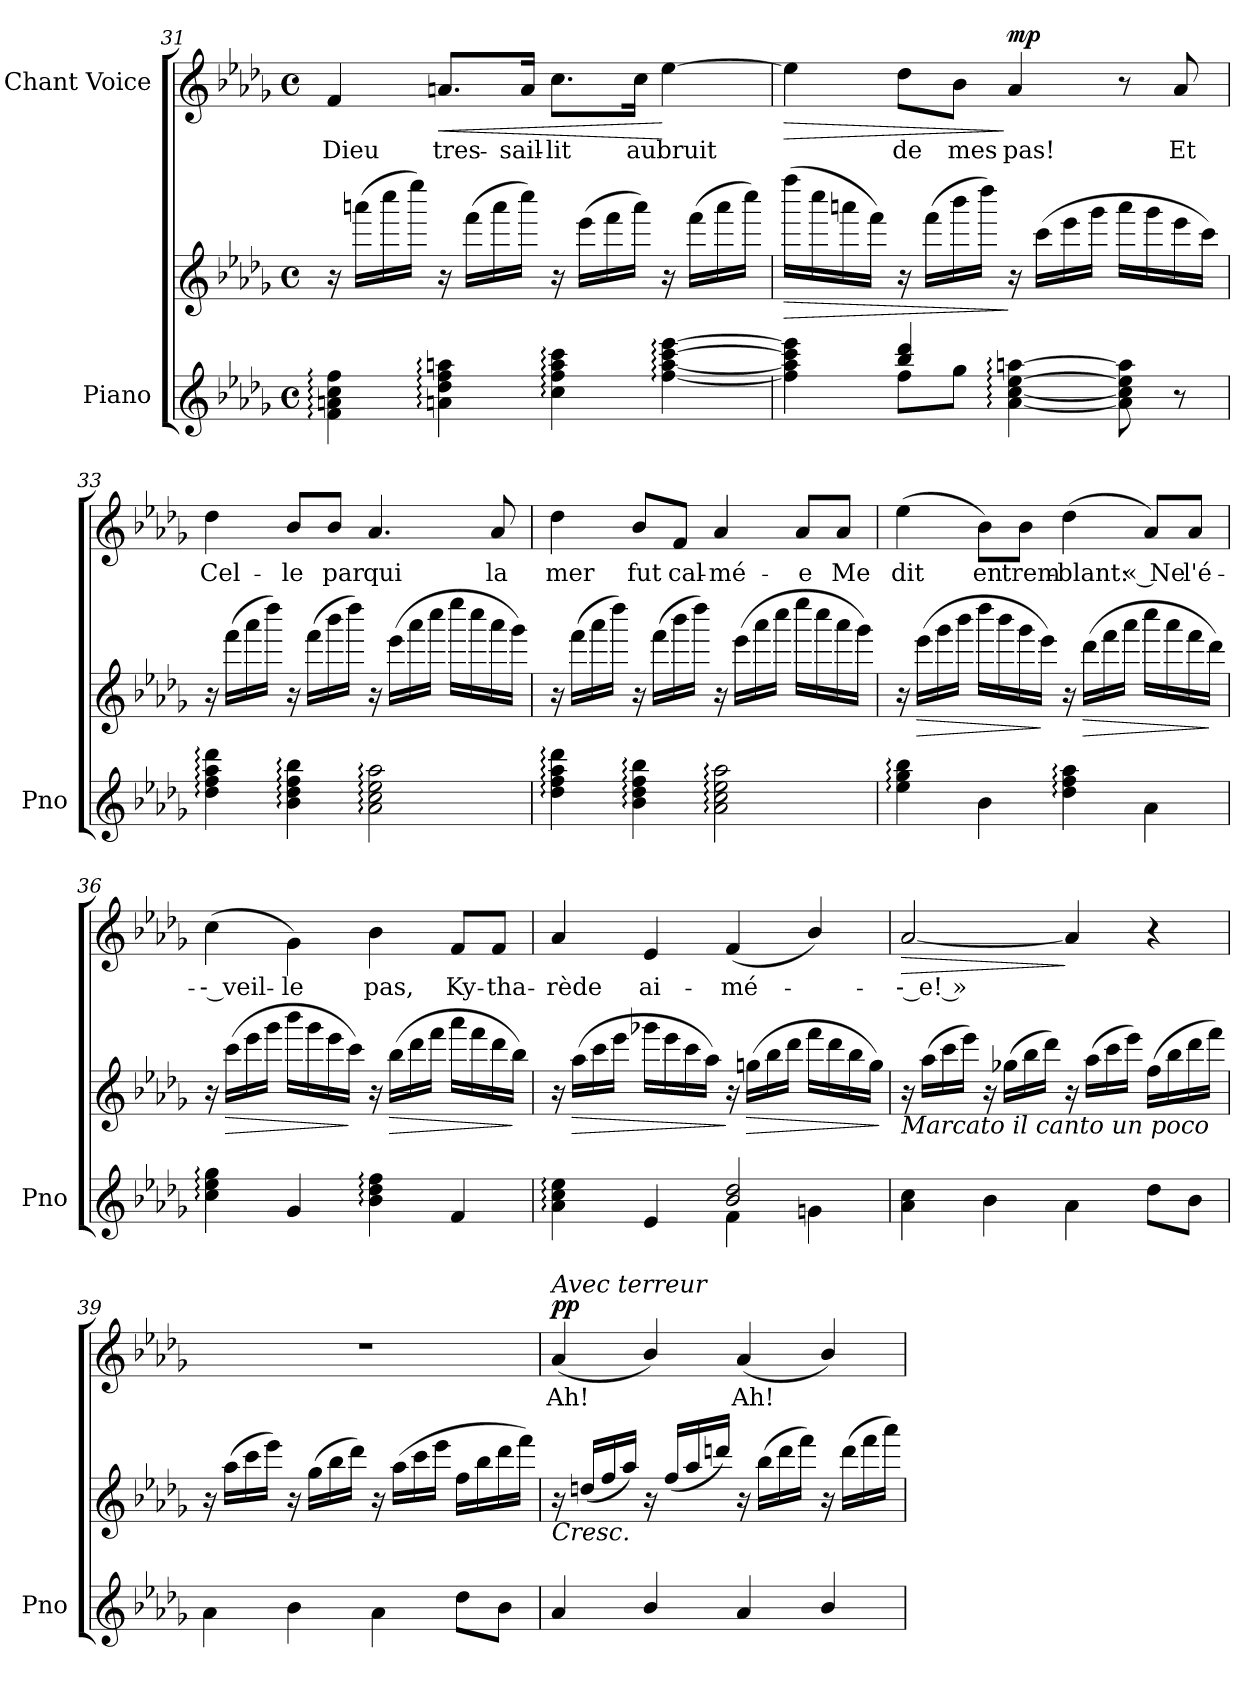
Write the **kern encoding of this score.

**kern	**kern	**dynam	**kern	**text	**dynam
*part2	*part2	*part2	*part1	*part1	*part1
*staff3	*staff2	*staff2/3	*staff1	*staff1	*staff1
*I"Piano	*	*	*I"Chant Voice	*	*
*I'Pno	*	*	*	*	*
*clefG2	*clefG2	*	*clefG2	*	*
*k[b-e-a-d-g-]	*k[b-e-a-d-g-]	*	*k[b-e-a-d-g-]	*	*
*M4/4	*M4/4	*	*M4/4	*	*
*met(c)	*met(c)	*	*met(c)	*	*
=31	=31	=31	=31	=31	=31
!	!	!	!	!LO:LY:b	!
4f\: 4an\: 4cc\: 4ff\:	16r	.	4f/	Dieu	.
.	(>16aaan\LL	.	.	.	.
.	16cccc\	.	.	.	.
.	16eeee-\JJ)	.	.	.	.
!	!	!	!	!LO:LY:b	!LO:HP:b
4an\: 4dd-\: 4ff\: 4aan\:	16r	.	8.an/L	tres-	<
.	(>16fff\LL	.	.	.	.
.	16aaa\	.	.	.	.
!	!	!	!	!LO:LY:b	!
.	16cccc\JJ)	.	16a/Jk	-sail-	.
!	!	!	!	!LO:LY:b	!
4cc\: 4ff\: 4aa\: 4ccc\:	16r	.	8.cc\L	-lit	.
.	(>16eee-\LL	.	.	.	.
.	16fff\	.	.	.	.
!	!	!	!	!LO:LY:b	!
.	16aaa\JJ)	.	16cc\Jk	au	.
!	!	!	!	!LO:LY:b	!
[4ff\: [4aa\: [4ccc\: [4eee-\:	16r	.	[4ee-\	bruit	[
.	(>16fff\LL	.	.	.	.
.	16aaa\	.	.	.	.
.	16cccc\JJ)	.	.	.	.
!!LO:PB:g=z
=32	=32	=32	=32	=32	=32
*^	*	*	*	*	*
!	!	!	!LO:HP:b	!	!	!LO:HP:b
4ff\] 4aan\] 4ccc\] 4eee-\]	4ryy	(>16ffff\LL	>	4ee-\]	.	>
.	.	16cccc\	.	.	.	.
.	.	16aaan\	.	.	.	.
.	.	16fff\JJ)	.	.	.	.
!	!	!	!	!	!LO:LY:b	!
8ff\L	4bb-/ 4ddd-/	16r	.	8dd-\L	de	.
.	.	(>16fff\LL	.	.	.	.
!	!	!	!	!	!LO:LY:b	!
8gg-\J	.	16bbb-\	.	8b-\J	mes	.
.	.	16dddd-\JJ)	.	.	.	.
!	!	!	!	!	!LO:LY:b	!LO:DY:n=1:a
[4a-\: [4cc\: [4ee-\: [4aa\:	2ryy	16r	]	4a-/	pas!	] mp
.	.	(>16ccc\LL	.	.	.	.
.	.	16eee-\	.	.	.	.
.	.	16ggg-\JJ	.	.	.	.
8a-\] 8cc\] 8ee-\] 8aa\]	.	16aaa\LL	.	8r	.	.
.	.	16ggg-\	.	.	.	.
!	!	!	!	!	!LO:LY:b	!
8r	.	16eee-\	.	8a-/	Et	.
.	.	16ccc\JJ)	.	.	.	.
*v	*v	*	*	*	*	*
=33	=33	=33	=33	=33	=33
!	!	!	!	!LO:LY:b	!
4dd-\: 4ff\: 4aa-\: 4ddd-\:	16r	.	4dd-\	Cel-	.
.	(>16fff\LL	.	.	.	.
.	16aaa-\	.	.	.	.
.	16dddd-\JJ)	.	.	.	.
!	!	!	!	!LO:LY:b	!
4b-\: 4dd-\: 4ff\: 4bb-\:	16r	.	8b-/L	-le	.
.	(>16fff\LL	.	.	.	.
!	!	!	!	!LO:LY:b	!
.	16bbb-\	.	8b-/J	par	.
.	16dddd-\JJ)	.	.	.	.
!	!	!	!	!LO:LY:b	!
2a-\: 2cc\: 2ee-\: 2aa-\:	16r	.	4.a-/	qui	.
.	(>16eee-\LL	.	.	.	.
.	16aaa-\	.	.	.	.
.	16cccc\JJ	.	.	.	.
.	16eeee-\LL	.	.	.	.
.	16cccc\	.	.	.	.
!	!	!	!	!LO:LY:b	!
.	16aaa-\	.	8a-/	la	.
.	16ggg-\JJ)	.	.	.	.
!!LO:LB:g=z
=34	=34	=34	=34	=34	=34
!	!	!	!	!LO:LY:b	!
4dd-\: 4ff\: 4aa-\: 4ddd-\:	16r	.	4dd-\	mer	.
.	(>16fff\LL	.	.	.	.
.	16aaa-\	.	.	.	.
.	16dddd-\JJ)	.	.	.	.
!	!	!	!	!LO:LY:b	!
4b-\: 4dd-\: 4ff\: 4bb-\:	16r	.	8b-/L	fut	.
.	(>16fff\LL	.	.	.	.
!	!	!	!	!LO:LY:b	!
.	16bbb-\	.	8f/J	cal-	.
.	16dddd-\JJ)	.	.	.	.
!	!	!	!	!LO:LY:b	!
2a-\: 2cc\: 2ee-\: 2aa-\:	16r	.	4a-/	-mé-	.
.	(>16eee-\LL	.	.	.	.
.	16aaa-\	.	.	.	.
.	16cccc\JJ	.	.	.	.
!	!	!	!	!LO:LY:b	!
.	16eeee-\LL	.	8a-/L	-e	.
.	16cccc\	.	.	.	.
!	!	!	!	!LO:LY:b	!
.	16aaa-\	.	8a-/J	Me	.
.	16ggg-\JJ)	.	.	.	.
=35	=35	=35	=35	=35	=35
!	!	!	!	!LO:LY:b	!
4ee-\: 4gg-\: 4bb-\:	16r	.	(>4ee-\	dit	.
!	!	!LO:HP:b	!	!	!
.	(>16eee-\LL	>	.	.	.
.	16ggg-\	.	.	.	.
.	16bbb-\JJ	.	.	.	.
!	!	!	!	!LO:LY:b	!
4b-\	16dddd-\LL	.	8b-\L)	en	.
.	16bbb-\	.	.	.	.
!	!	!	!	!LO:LY:b	!
.	16ggg-\	.	8b-\J	trem-	.
.	16eee-\JJ)	]	.	.	.
!	!	!	!	!LO:LY:b	!
4dd-\: 4ff\: 4aa-\:	16r	.	(>4dd-\	-blant:	.
!	!	!LO:HP:b	!	!	!
.	(>16ddd-\LL	>	.	.	.
.	16fff\	.	.	.	.
.	16aaa-\JJ	.	.	.	.
!	!	!	!	!LO:LY:b	!
4a-\	16cccc\LL	.	8a-/L)	« Ne	.
.	16aaa-\	.	.	.	.
!	!	!	!	!LO:LY:b	!
.	16fff\	.	8a-/J	l'é-	.
.	16ddd-\JJ)	]	.	.	.
!!LO:LB:g=z
=36	=36	=36	=36	=36	=36
!	!	!	!	!LO:LY:b	!
4cc\: 4ee-\: 4gg-\:	16r	.	(>4cc\	-- veil-	.
!	!	!LO:HP:b	!	!	!
.	(>16ccc\LL	>	.	.	.
.	16eee-\	.	.	.	.
.	16ggg-\JJ	.	.	.	.
!	!	!	!	!LO:LY:b	!
4g-/	16bbb-\LL	.	4g-\)	-le	.
.	16ggg-\	.	.	.	.
.	16eee-\	.	.	.	.
.	16ccc\JJ)	]	.	.	.
!	!	!	!	!LO:LY:b	!
4b-\: 4dd-\: 4ff\:	16r	.	4b-\	pas,	.
!	!	!LO:HP:b	!	!	!
.	(>16bb-\LL	>	.	.	.
.	16ddd-\	.	.	.	.
.	16fff\JJ	.	.	.	.
!	!	!	!	!LO:LY:b	!
4f/	16aaa-\LL	.	8f/L	Ky-	.
.	16fff\	.	.	.	.
!	!	!	!	!LO:LY:b	!
.	16ddd-\	.	8f/J	-tha-	.
.	16bb-\JJ)	]	.	.	.
=37	=37	=37	=37	=37	=37
*^	*	*	*	*	*
!	!	!	!	!	!LO:LY:b	!
4a-\: 4cc\: 4ee-\:	2ryy	16r	.	4a-/	-rède	.
!	!	!	!LO:HP:b	!	!	!
.	.	(>16aa-\LL	>	.	.	.
.	.	16ccc\	.	.	.	.
.	.	16eee-\JJ	.	.	.	.
!	!	!	!	!	!LO:LY:b	!
4e-/	.	16ggg-X\LL	.	4e-/	ai-	.
.	.	16eee-\	.	.	.	.
.	.	16ccc\	.	.	.	.
.	.	16aa-\JJ)	.	.	.	.
!	!	!	!	!	!LO:LY:b	!
4f:\	2b-/ 2dd-/	16r	]	(<4f/	-mé-	.
!	!	!	!LO:HP:b	!	!	!
.	.	(>16ggn\LL	>	.	.	.
.	.	16bb-\	.	.	.	.
.	.	16ddd-\JJ	.	.	.	.
4gn\	.	16fff\LL	.	4b-/)	.	.
.	.	16ddd-\	.	.	.	.
.	.	16bb-\	.	.	.	.
.	.	16gg\JJ)	.	.	.	.
*v	*v	*	*	*	*	*
.	.	]	.	.	.
!!LO:LB:g=z
=38	=38	=38	=38	=38	=38
!	!LO:TX:b:i:t=Marcato il canto un poco	!	!	!	!
!	!	!	!	!LO:LY:b	!LO:HP:b
4a-\ 4cc\	16r	.	[2a-/	-- e! »	>
.	(>16aa-\LL	.	.	.	.
.	16ccc\	.	.	.	.
.	16eee-\JJ)	.	.	.	.
4b-\	16r	.	.	.	.
.	(>16gg-X\LL	.	.	.	.
.	16bb-\	.	.	.	.
.	16ddd-\JJ)	.	.	.	.
4a-\	16r	.	4a-/]	.	]
.	(>16aa-\LL	.	.	.	.
.	16ccc\	.	.	.	.
.	16eee-\JJ)	.	.	.	.
8dd-\L	(>16ff\LL	.	4r	.	.
.	16bb-\	.	.	.	.
8b-\J	16ddd-\	.	.	.	.
.	16fff\JJ)	.	.	.	.
=39	=39	=39	=39	=39	=39
4a-\	16r	.	1r	.	.
.	(>16aa-\LL	.	.	.	.
.	16ccc\	.	.	.	.
.	16eee-\JJ)	.	.	.	.
4b-\	16r	.	.	.	.
.	(>16gg-\LL	.	.	.	.
.	16bb-\	.	.	.	.
.	16ddd-\JJ)	.	.	.	.
4a-\	16r	.	.	.	.
.	(>16aa-\LL	.	.	.	.
.	16ccc\	.	.	.	.
.	16eee-\JJ	.	.	.	.
8dd-\L	16ff\LL	.	.	.	.
.	16bb-\	.	.	.	.
8b-\J	16ddd-\	.	.	.	.
.	16fff\JJ)	.	.	.	.
!!LO:PB:g=z
=40	=40	=40	=40	=40	=40
!	!	!	!LO:TX:a:i:t=Avec terreur	!	!
!	!LO:TX:b:i:t=Cresc.	!	!	!	!
!	!	!	!	!LO:LY:b	!LO:DY:a
4a-/	16r	.	(<4a-/	Ah!	pp
.	(<16ddn/LL	.	.	.	.
.	16ff/	.	.	.	.
.	16aa-/JJ)	.	.	.	.
4b-/	16r	.	4b-/)	.	.
.	(<16ff/LL	.	.	.	.
.	16aa-/	.	.	.	.
.	16dddn/JJ)	.	.	.	.
!	!	!	!	!LO:LY:b	!
4a-/	16r	.	(<4a-/	Ah!	.
.	(>16bb-\LL	.	.	.	.
.	16ddd\	.	.	.	.
.	16fff\JJ)	.	.	.	.
4b-/	16r	.	4b-/)	.	.
.	(>16ddd\LL	.	.	.	.
.	16fff\	.	.	.	.
.	16aaa-\JJ)	.	.	.	.
=	=	=	=	=	=
*-	*-	*-	*-	*-	*-
